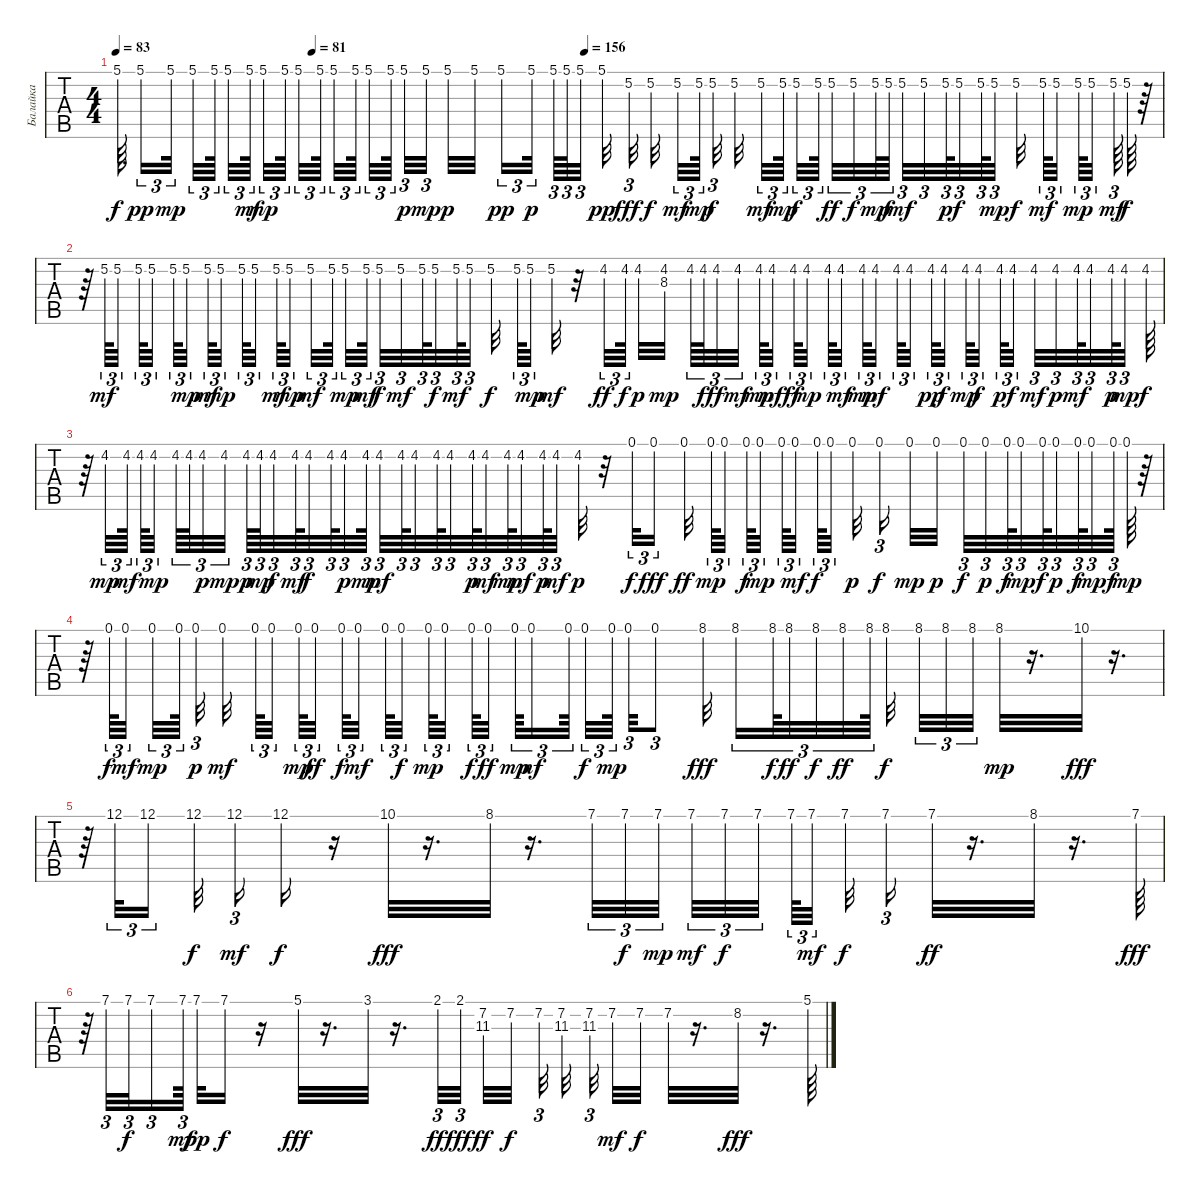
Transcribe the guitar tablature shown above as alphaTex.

\track ("Балайка" "Балайка") {instrument distortionguitar}
\staff {tabs}
\tuning (E4 B3 G3 D3 A2 E2) {hide}
\ts (4 4)
\tempo 83
\tempo (81 0.1875)
\tempo (156 0.4479166666666667)
\clef g2
\ks c
5.1{t}.64{d dy f beam splitsecondary} 5.1.16{tu (3 2) dy pp} 5.1.32{tu (3 2) dy mp beam splitsecondary} 5.1.32{tu (3 2)} 5.1.64{tu (3 2) beam splitsecondary} 5.1.32{tu (3 2)} 5.1.64{tu (3 2) dy mf beam splitsecondary} 5.1.32{tu (3 2) dy mp} 5.1.64{tu (3 2) beam splitsecondary} 5.1.32{tu (3 2)} 5.1.64{tu (3 2) beam splitsecondary} 5.1.32{tu (3 2)} 5.1.64{tu (3 2) beam splitsecondary} 5.1.32{tu (3 2)} 5.1.64{tu (3 2) beam splitsecondary} 5.1.32{tu (3 2) dy p} 5.1.32{tu (3 2) dy mp beam splitsecondary} 5.1.32{dy p} 5.1.32{beam splitsecondary} 5.1.16{tu (3 2) dy pp} 5.1.32{tu (3 2) dy p beam splitsecondary} 5.1.64{tu (3 2)} 5.1.64{tu (3 2)} 5.1.32{tu (3 2) beam splitsecondary} 5.1.32{dy pp} 5.2.32{tu (3 2) dy fff beam splitsecondary} 5.2.32{dy f beam splitsecondary} 5.2.32{tu (3 2) dy mf} 5.2.64{tu (3 2) dy mp beam splitsecondary} 5.2.32{tu (3 2) dy f beam splitsecondary} 5.2.32{beam splitsecondary} 5.2.32{tu (3 2) dy mf} 5.2.64{tu (3 2) dy mp beam splitsecondary} 5.2.32{tu (3 2) dy f} 5.2.64{tu (3 2) beam splitsecondary} 5.2.32{tu (3 2) dy ff} 5.2.32{tu (3 2) dy f} 5.2.64{tu (3 2) dy mp} 5.2.64{tu (3 2) dy f beam splitsecondary} 5.2.32{tu (3 2) dy mf} 5.2.32{tu (3 2)} 5.2.64{tu (3 2) dy p} 5.2.32{tu (3 2) dy f} 5.2.64{tu (3 2)} 5.2.32{tu (3 2) dy mp beam splitsecondary} 5.2.32{dy f beam splitsecondary} 5.2.64{tu (3 2) dy mf} 5.2.32{tu (3 2) beam splitsecondary} 5.2.64{tu (3 2) dy mp} 5.2.32{tu (3 2) beam splitsecondary} 5.2.64{tu (3 2) dy mf} 5.2.64{dy f} r.64 |
r.64 5.2.64{tu (3 2) dy mf} 5.2.32{tu (3 2) beam splitsecondary} 5.2.64{tu (3 2)} 5.2.32{tu (3 2) beam splitsecondary} 5.2.64{tu (3 2)} 5.2.32{tu (3 2) dy mp beam splitsecondary} 5.2.64{tu (3 2) dy mf} 5.2.32{tu (3 2) dy mp beam splitsecondary} 5.2.64{tu (3 2)} 5.2.32{tu (3 2) beam splitsecondary} 5.2.64{tu (3 2) dy mf} 5.2.32{tu (3 2) dy mp beam splitsecondary} 5.2.32{tu (3 2) dy mf} 5.2.64{tu (3 2) beam splitsecondary} 5.2.32{tu (3 2) dy mp} 5.2.64{tu (3 2) dy mf beam splitsecondary} 5.2.32{tu (3 2) dy f} 5.2.32{tu (3 2) dy mf} 5.2.64{tu (3 2)} 5.2.32{tu (3 2) dy f} 5.2.64{tu (3 2) dy mf} 5.2.32{tu (3 2) beam splitsecondary} 5.2.32{dy f beam splitsecondary} 5.2.64{tu (3 2)} 5.2.32{tu (3 2) dy mp beam splitsecondary} 5.2.32{dy mf} r.32 4.2.32{tu (3 2) dy ff} 4.2.64{tu (3 2) dy f beam splitsecondary} 4.2.32{dy p} (4.2 8.3).32{dy mp beam splitsecondary} 4.2.64{tu (3 2)} 4.2.64{tu (3 2) dy f} 4.2.32{tu (3 2) dy ff} 4.2.32{tu (3 2) dy mf beam splitsecondary} 4.2.64{tu (3 2) dy mp} 4.2.32{tu (3 2) dy mf beam splitsecondary} 4.2.64{tu (3 2) dy ff} 4.2.32{tu (3 2) dy mp beam splitsecondary} 4.2.64{tu (3 2)} 4.2.32{tu (3 2) dy mf beam splitsecondary} 4.2.64{tu (3 2) dy mp} 4.2.32{tu (3 2) dy mf beam splitsecondary} 4.2.64{tu (3 2)} 4.2.32{tu (3 2) beam splitsecondary} 4.2.64{tu (3 2) dy pp} 4.2.32{tu (3 2) dy f beam splitsecondary} 4.2.64{tu (3 2) dy mp} 4.2.32{tu (3 2) dy f beam splitsecondary} 4.2.64{tu (3 2) dy p} 4.2.32{tu (3 2) dy f beam splitsecondary} 4.2.32{tu (3 2) dy mf} 4.2.32{tu (3 2) dy p} 4.2.64{tu (3 2) dy mf} 4.2.32{tu (3 2)} 4.2.64{tu (3 2) dy p} 4.2.32{tu (3 2) dy mp} 4.2.64{dy f} |
r.64 4.2.32{tu (3 2) dy mp} 4.2.64{tu (3 2) dy mf beam splitsecondary} 4.2.64{tu (3 2)} 4.2.32{tu (3 2) dy mp beam splitsecondary} 4.2.64{tu (3 2)} 4.2.64{tu (3 2)} 4.2.32{tu (3 2) dy p} 4.2.32{tu (3 2) dy mp beam splitsecondary} 4.2.64{tu (3 2) dy p} 4.2.64{tu (3 2) dy mp} 4.2.32{tu (3 2) dy f} 4.2.64{tu (3 2) dy mf} 4.2.32{tu (3 2) dy f} 4.2.64{tu (3 2)} 4.2.32{tu (3 2) dy p} 4.2.64{tu (3 2) dy mp} 4.2.32{tu (3 2) dy mf} 4.2.64{tu (3 2)} 4.2.32{tu (3 2)} 4.2.64{tu (3 2)} 4.2.32{tu (3 2)} 4.2.64{tu (3 2) dy p} 4.2.32{tu (3 2) dy mf} 4.2.64{tu (3 2) dy mp} 4.2.32{tu (3 2) dy mf} 4.2.64{tu (3 2) dy p} 4.2.32{tu (3 2) dy mf beam splitsecondary} 4.2.32{dy p} r.32 0.1.32{tu (3 2) dy f} 0.1.16{tu (3 2) dy fff beam splitsecondary} 0.1.32{dy ff beam splitsecondary} 0.1.64{tu (3 2) dy mp} 0.1.32{tu (3 2) beam splitsecondary} 0.1.64{tu (3 2) dy f} 0.1.32{tu (3 2) dy mp beam splitsecondary} 0.1.64{tu (3 2)} 0.1.32{tu (3 2) dy mf beam splitsecondary} 0.1.64{tu (3 2) dy f} 0.1.32{tu (3 2) beam splitsecondary} 0.1.32{dy p} 0.1.16{tu (3 2) dy f} 0.1.32{dy mp} 0.1.32{dy p beam splitsecondary} 0.1.32{tu (3 2) dy f} 0.1.32{tu (3 2) dy p} 0.1.64{tu (3 2) dy f} 0.1.32{tu (3 2) dy mp} 0.1.64{tu (3 2) dy f} 0.1.32{tu (3 2) dy p} 0.1.64{tu (3 2) dy f} 0.1.32{tu (3 2) dy mp} 0.1.64{tu (3 2) dy f} 0.1.64{dy mp} r.64 |
r.64 0.1.64{tu (3 2) dy f} 0.1.32{tu (3 2) dy mf beam splitsecondary} 0.1.32{tu (3 2) dy mp} 0.1.64{tu (3 2) beam splitsecondary} 0.1.32{tu (3 2) dy p beam splitsecondary} 0.1.32{dy mf beam splitsecondary} 0.1.64{tu (3 2)} 0.1.32{tu (3 2) beam splitsecondary} 0.1.64{tu (3 2) dy mp} 0.1.32{tu (3 2) dy ff beam splitsecondary} 0.1.64{tu (3 2) dy f} 0.1.32{tu (3 2) dy mf beam splitsecondary} 0.1.64{tu (3 2)} 0.1.32{tu (3 2) dy f} 0.1.64{tu (3 2) dy mp} 0.1.32{tu (3 2) beam splitsecondary} 0.1.64{tu (3 2) dy f} 0.1.32{tu (3 2) dy ff beam splitsecondary} 0.1.64{tu (3 2) dy mp} 0.1.16{tu (3 2) dy mf} 0.1.64{tu (3 2) beam splitsecondary} 0.1.32{tu (3 2) dy f} 0.1.64{tu (3 2) dy mp beam splitsecondary} 0.1.32{tu (3 2)} 0.1.8{tu (3 2)} 8.1.32{dy fff beam splitsecondary} 8.1.16{tu (3 2)} 8.1.64{tu (3 2) dy f} 8.1.32{tu (3 2) dy ff} 8.1.32{tu (3 2) dy f} 8.1.32{tu (3 2) dy ff} 8.1.64{tu (3 2) beam splitsecondary} 8.1.32{dy f beam splitsecondary} 8.1.32{tu (3 2)} 8.1.32{tu (3 2)} 8.1.32{tu (3 2)} 8.1.32{dy mp} r.16{d} 10.1.32{dy fff} r.16{d} |
r.64 12.1.32{tu (3 2)} 12.1.16{tu (3 2) beam splitsecondary} 12.1.32{dy f beam splitsecondary} 12.1.16{tu (3 2) dy mf} 12.1.16{dy f} r.16 10.1.32{dy fff} r.16{d} 8.1.32 r.16{d} 7.1.32{tu (3 2)} 7.1.32{tu (3 2) dy f} 7.1.32{tu (3 2) dy mp beam splitsecondary} 7.1.32{tu (3 2) dy mf} 7.1.32{tu (3 2) dy f} 7.1.32{tu (3 2) beam splitsecondary} 7.1.64{tu (3 2)} 7.1.32{tu (3 2) dy mf beam splitsecondary} 7.1.32{dy f} 7.1.16{tu (3 2)} 7.1.32{dy ff} r.16{d} 8.1.32 r.16{d} 7.1.64{dy fff} |
r.64 7.1.32{tu (3 2)} 7.1.32{tu (3 2) dy f} 7.1.16{tu (3 2)} 7.1.64{tu (3 2) dy mf beam splitsecondary} 7.1.32{dy pp} 7.1.16{dy f} r.16 5.1.32{dy fff} r.16{d} 3.1.32 r.16{d} 2.1.32{tu (3 2) dy ff} 2.1.32{tu (3 2) dy fff beam splitsecondary} (7.2 11.3).32{dy ff} 7.2.32{dy f beam splitsecondary} 7.2.32{tu (3 2) beam splitsecondary} (7.2 11.3).32{beam splitsecondary} (7.2 11.3).32{tu (3 2) beam splitsecondary} 7.2.32{dy mf} 7.2.32{dy f} 7.2.32 r.16{d} 8.2.32{dy fff} r.16{d} 5.1.64
